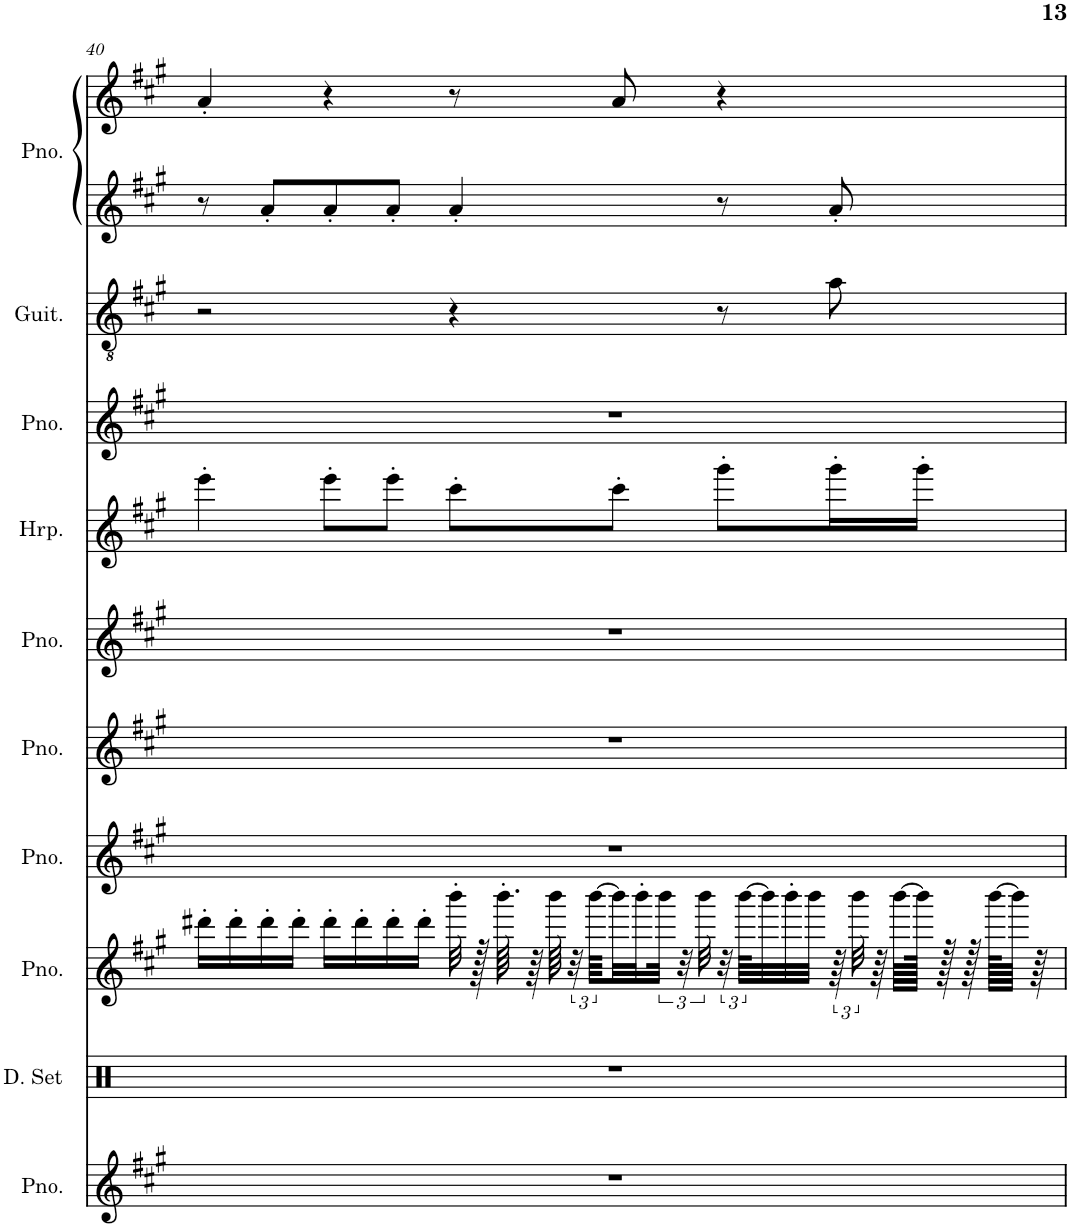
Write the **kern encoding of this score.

**kern	**kern	**kern	**kern	**kern	**kern	**kern	**kern	**kern	**kern	**kern
*part10	*part9	*part8	*part7	*part6	*part5	*part4	*part3	*part2	*part1	*part1
*staff11	*staff10	*staff9	*staff8	*staff7	*staff6	*staff5	*staff4	*staff3	*staff2	*staff1
*I"Piano	*I"Drumset	*I"Piano	*I"Piano	*I"Piano	*I"Piano	*I"Harp	*I"Piano	*I"Classical Guitar	*I"Piano	*
*I'Pno.	*I'D. Set	*I'Pno.	*I'Pno.	*I'Pno.	*I'Pno.	*I'Hrp.	*I'Pno.	*I'Guit.	*I'Pno.	*
!!LO:PB:g=z
*clefG2	*clefX	*clefG2	*clefG2	*clefG2	*clefG2	*clefG2	*clefG2	*clefGv2	*clefG2	*clefG2
*k[f#c#g#]	*k[]	*k[f#c#g#]	*k[f#c#g#]	*k[f#c#g#]	*k[f#c#g#]	*k[f#c#g#]	*k[f#c#g#]	*k[f#c#g#]	*k[f#c#g#]	*k[f#c#g#]
*M4/4	*M4/4	*M4/4	*M4/4	*M4/4	*M4/4	*M4/4	*M4/4	*M4/4	*M4/4	*M4/4
=40	=40	=40	=40	=40	=40	=40	=40	=40	=40	=40
1r	1r	16ddd#X'\LL	1r	1r	1r	4eee'\	1r	2r	8r	4a'/
.	.	16ddd#'\	.	.	.	.	.	.	.	.
.	.	16ddd#'\	.	.	.	.	.	.	8a'/L	.
.	.	16ddd#'\JJ	.	.	.	.	.	.	.	.
.	.	16ddd#'\LL	.	.	.	8eee'\L	.	.	8a'/	4r
.	.	16ddd#'\	.	.	.	.	.	.	.	.
.	.	16ddd#'\	.	.	.	8eee'\J	.	.	8a'/J	.
.	.	16ddd#'\JJ	.	.	.	.	.	.	.	.
.	.	32bbb'\	.	.	.	8ccc#'\L	.	4r	4a'/	8r
.	.	128r	.	.	.	.	.	.	.	.
.	.	64.bbb'\	.	.	.	.	.	.	.	.
.	.	64r	.	.	.	.	.	.	.	.
.	.	64bbb\	.	.	.	.	.	.	.	.
.	.	48r	.	.	.	.	.	.	.	.
.	.	[96bbb\KLLL	.	.	.	.	.	.	.	.
.	.	32bbb\]	.	.	.	8ccc#'\J	.	.	.	8a/
.	.	32bbb'\	.	.	.	.	.	.	.	.
.	.	48bbb\JJJ	.	.	.	.	.	.	.	.
.	.	48r	.	.	.	.	.	.	.	.
.	.	48bbb\	.	.	.	.	.	.	.	.
.	.	48r	.	.	.	8ggg#'\L	.	8r	8r	4r
.	.	[96bbb\KLLL	.	.	.	.	.	.	.	.
.	.	32bbb\]	.	.	.	.	.	.	.	.
.	.	32bbb'\	.	.	.	.	.	.	.	.
.	.	32bbb\JJJ	.	.	.	.	.	.	.	.
.	.	96r	.	.	.	16ggg#'\L	.	8a\	8a'/	.
.	.	48bbb\	.	.	.	.	.	.	.	.
.	.	64r	.	.	.	.	.	.	.	.
.	.	[64bbb\LLLL	.	.	.	.	.	.	.	.
.	.	128bbb\JJJJk]	.	.	.	16ggg#'\JJ	.	.	.	.
.	.	128r	.	.	.	.	.	.	.	.
.	.	128r	.	.	.	.	.	.	.	.
.	.	[128bbb\KLLLL	.	.	.	.	.	.	.	.
.	.	64bbb\JJJJ]	.	.	.	.	.	.	.	.
.	.	64r	.	.	.	.	.	.	.	.
=	=	=	=	=	=	=	=	=	=	=
*-	*-	*-	*-	*-	*-	*-	*-	*-	*-	*-
